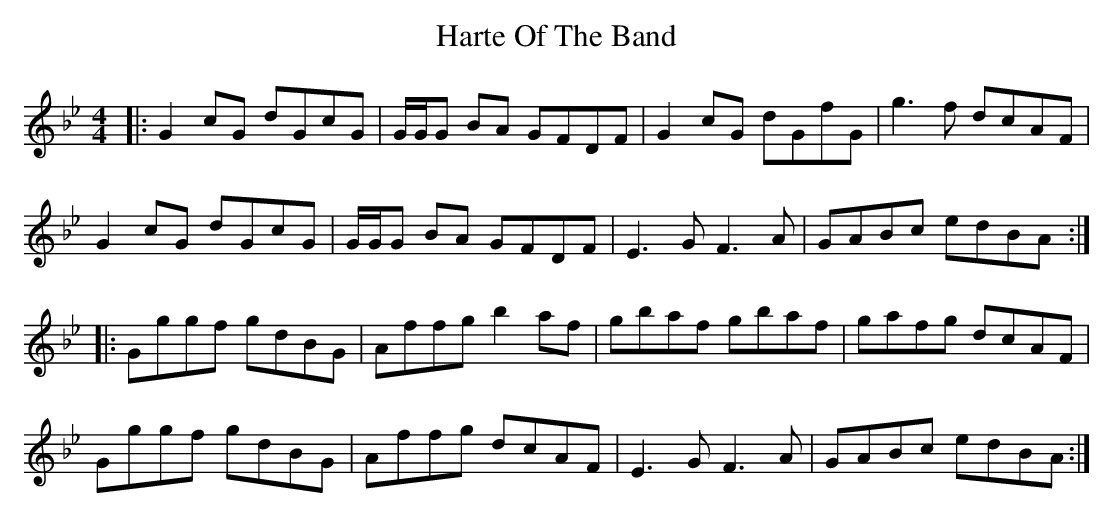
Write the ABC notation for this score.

X:1
T: Harte Of The Band
M: 4/4
L: 1/8
K: Gmin
|:G2cG dGcG|G/G/G BA GFDF|G2cG dGfG|g3 f dcAF|
G2cG dGcG|G/G/G BA GFDF|E3 G F3 A|GABc edBA:|
|:Gggf gdBG|Affg b2 af|gbaf gbaf|gafg dcAF|
Gggf gdBG|Affg dcAF|E3 G F3 A|GABc edBA:|
